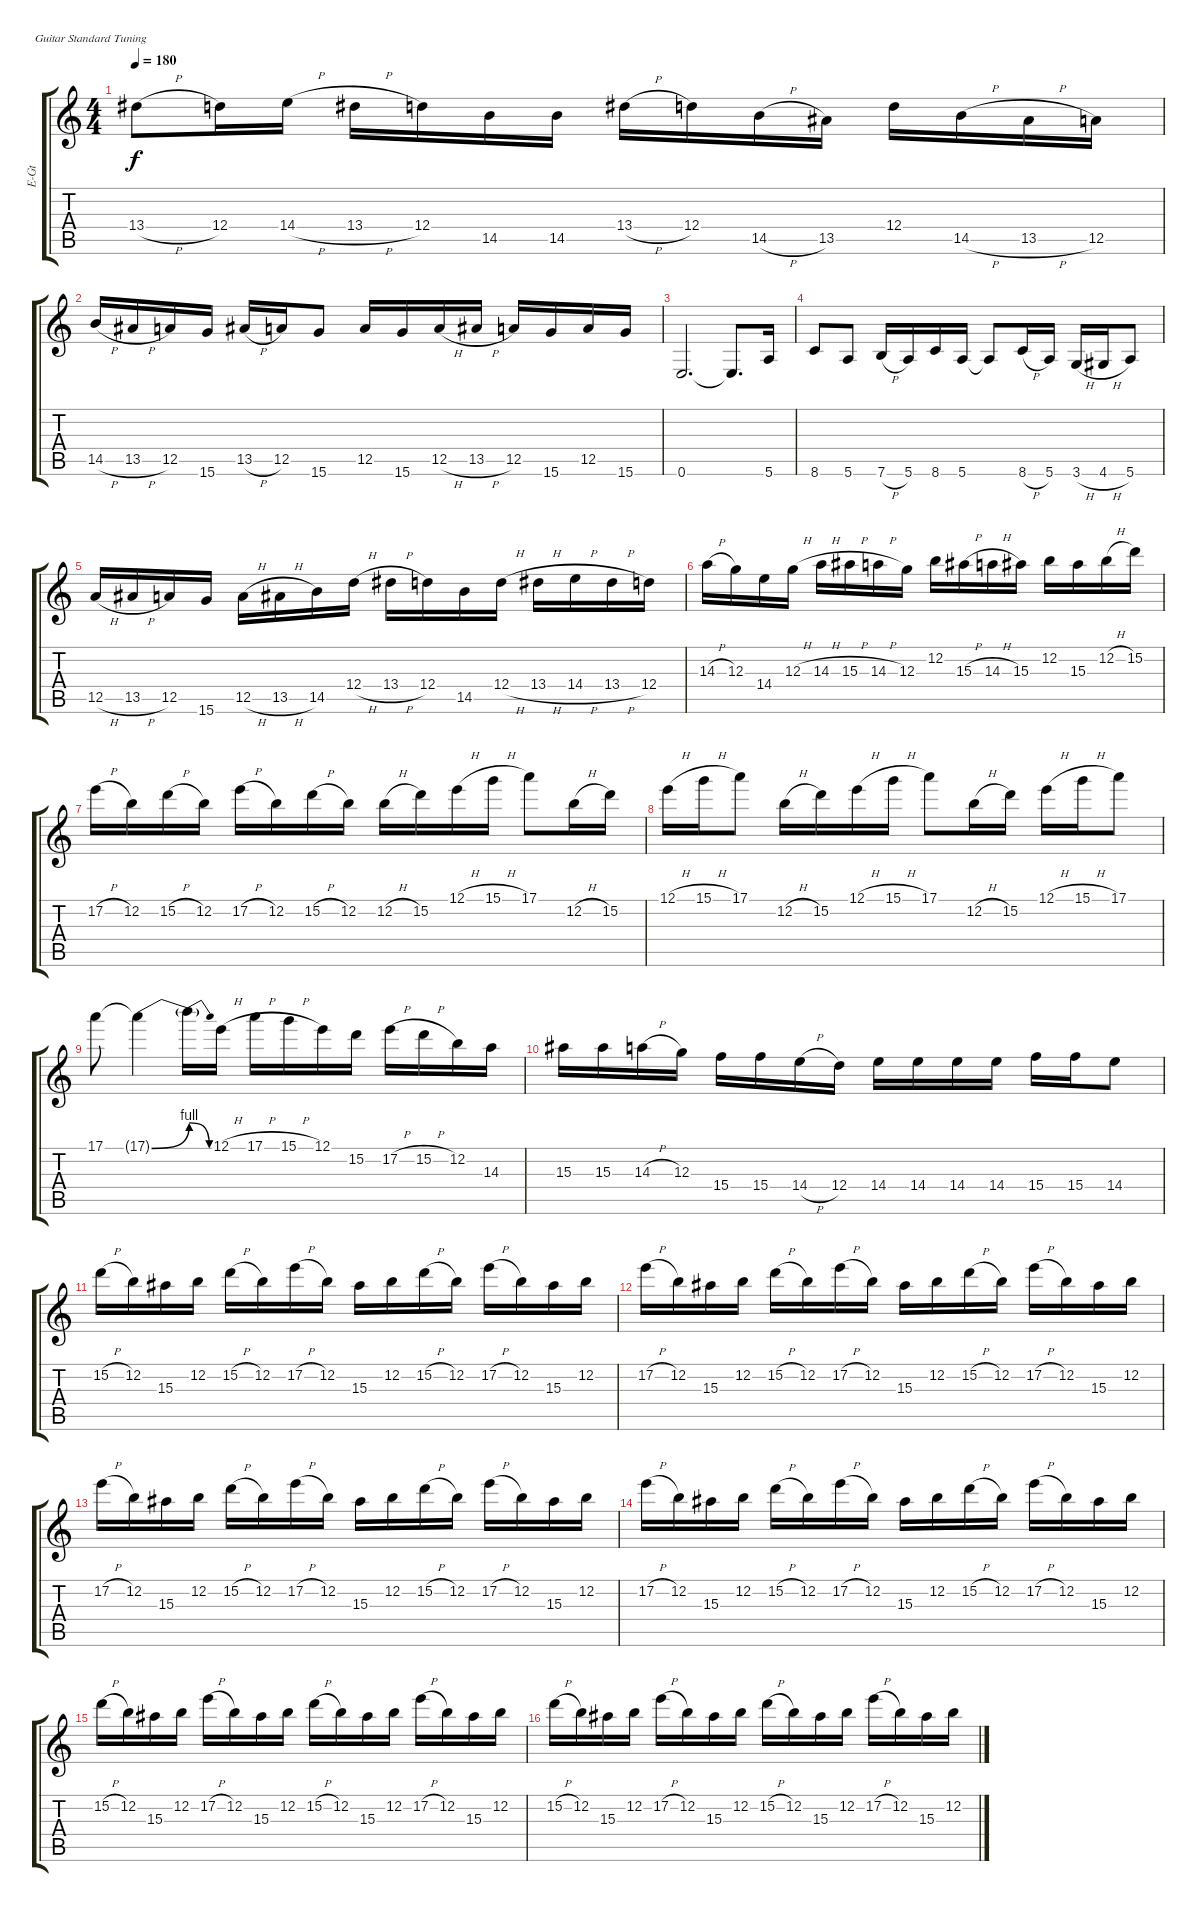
\bracketExtendMode groupsimilarinstruments
\track ("D. Mustaine" "E-Gt") {instrument distortionguitar}
\staff {score tabs}
\tuning (E4 B3 G3 D3 A2 E2)
\ts (4 4)
\tempo 180
\clef g2
\ks c
13.4{h acc #}.8{dy f beam Down} 12.4.16{beam Down} 14.4{h}.16{beam Down} 13.4{h acc #}.16{beam Down} 12.4.16{beam Down} 14.5.16{beam Down} 14.5.16{beam Down} 13.4{h acc #}.16{beam Down} 12.4.16{beam Down} 14.5{h}.16{beam Down} 13.5{acc #}.16{beam Down} 12.4.16{beam Down} 14.5{h}.16{beam Down} 13.5{h acc #}.16{beam Down} 12.5.16{beam Down} |
14.5{h}.16{beam Up} 13.5{h acc #}.16{beam Up} 12.5.16{beam Up} 15.6.16{beam Up} 13.5{h acc #}.16{beam Up} 12.5.16{beam Up} 15.6.8{beam Up} 12.5.16{beam Up} 15.6.16{beam Up} 12.5{h}.16{beam Up} 13.5{h acc #}.16{beam Up} 12.5.16{beam Up} 15.6.16{beam Up} 12.5.16{beam Up} 15.6.16{beam Up} |
0.6.2{d beam Up} 0.6{t}.8{d beam Up} 5.6.16{beam Up} |
8.6.8{beam Up} 5.6.8{beam Up} 7.6{h}.16{beam Up} 5.6.16{beam Up} 8.6.16{beam Up} 5.6.16{beam Up} 5.6{t}.8{beam Up} 8.6{h}.16{beam Up} 5.6.16{beam Up} 3.6{h}.16{beam Up} 4.6{h acc #}.16{beam Up} 5.6.8{beam Up} |
12.5{h}.16{beam Up} 13.5{h acc #}.16{beam Up} 12.5.16{beam Up} 15.6.16{beam Up} 12.5{h}.16{beam Down} 13.5{h acc #}.16{beam Down} 14.5.16{beam Down} 12.4{h}.16{beam Down} 13.4{h acc #}.16{beam Down} 12.4.16{beam Down} 14.5.16{beam Down} 12.4{h}.16{beam Down} 13.4{h acc #}.16{beam Down} 14.4{h}.16{beam Down} 13.4{h acc #}.16{beam Down} 12.4.16{beam Down} |
14.3{h}.16{beam Down} 12.3.16{beam Down} 14.4.16{beam Down} 12.3{h}.16{beam Down} 14.3{h}.16{beam Down} 15.3{h acc #}.16{beam Down} 14.3{h}.16{beam Down} 12.3.16{beam Down} 12.2.16{beam Down} 15.3{h acc #}.16{beam Down} 14.3{h}.16{beam Down} 15.3{acc #}.16{beam Down} 12.2.16{beam Down} 15.3{acc #}.16{beam Down} 12.2{h}.16{beam Down} 15.2.16{beam Down} |
17.2{h}.16{beam Down} 12.2.16{beam Down} 15.2{h}.16{beam Down} 12.2.16{beam Down} 17.2{h}.16{beam Down} 12.2.16{beam Down} 15.2{h}.16{beam Down} 12.2.16{beam Down} 12.2{h}.16{beam Down} 15.2.16{beam Down} 12.1{h}.16{beam Down} 15.1{h}.16{beam Down} 17.1.8{beam Down} 12.2{h}.16{beam Down} 15.2.16{beam Down} |
12.1{h}.16{beam Down} 15.1{h}.16{beam Down} 17.1.8{beam Down} 12.2{h}.16{beam Down} 15.2.16{beam Down} 12.1{h}.16{beam Down} 15.1{h}.16{beam Down} 17.1.8{beam Down} 12.2{h}.16{beam Down} 15.2.16{beam Down} 12.1{h}.16{beam Down} 15.1{h}.16{beam Down} 17.1.8{beam Down} |
17.1.8{beam Down} 17.1{be (bend 0 0 60 4) t}.4{beam Down} 17.1{be (release 0 4 60 0) t}.16{beam Down} 12.1{h}.16{beam Down} 17.1{h}.16{beam Down} 15.1{h}.16{beam Down} 12.1.16{beam Down} 15.2.16{beam Down} 17.2{h}.16{beam Down} 15.2{h}.16{beam Down} 12.2.16{beam Down} 14.3.16{beam Down} |
15.3{acc #}.16{beam Down} 15.3{acc #}.16{beam Down} 14.3{h}.16{beam Down} 12.3.16{beam Down} 15.4.16{beam Down} 15.4.16{beam Down} 14.4{h}.16{beam Down} 12.4.16{beam Down} 14.4.16{beam Down} 14.4.16{beam Down} 14.4.16{beam Down} 14.4.16{beam Down} 15.4.16{beam Down} 15.4.16{beam Down} 14.4.8{beam Down} |
15.2{h}.16{beam Down} 12.2.16{beam Down} 15.3{acc #}.16{beam Down} 12.2.16{beam Down} 15.2{h}.16{beam Down} 12.2.16{beam Down} 17.2{h}.16{beam Down} 12.2.16{beam Down} 15.3{acc #}.16{beam Down} 12.2.16{beam Down} 15.2{h}.16{beam Down} 12.2.16{beam Down} 17.2{h}.16{beam Down} 12.2.16{beam Down} 15.3{acc #}.16{beam Down} 12.2.16{beam Down} |
17.2{h}.16{beam Down} 12.2.16{beam Down} 15.3{acc #}.16{beam Down} 12.2.16{beam Down} 15.2{h}.16{beam Down} 12.2.16{beam Down} 17.2{h}.16{beam Down} 12.2.16{beam Down} 15.3{acc #}.16{beam Down} 12.2.16{beam Down} 15.2{h}.16{beam Down} 12.2.16{beam Down} 17.2{h}.16{beam Down} 12.2.16{beam Down} 15.3{acc #}.16{beam Down} 12.2.16{beam Down} |
17.2{h}.16{beam Down} 12.2.16{beam Down} 15.3{acc #}.16{beam Down} 12.2.16{beam Down} 15.2{h}.16{beam Down} 12.2.16{beam Down} 17.2{h}.16{beam Down} 12.2.16{beam Down} 15.3{acc #}.16{beam Down} 12.2.16{beam Down} 15.2{h}.16{beam Down} 12.2.16{beam Down} 17.2{h}.16{beam Down} 12.2.16{beam Down} 15.3{acc #}.16{beam Down} 12.2.16{beam Down} |
17.2{h}.16{beam Down} 12.2.16{beam Down} 15.3{acc #}.16{beam Down} 12.2.16{beam Down} 15.2{h}.16{beam Down} 12.2.16{beam Down} 17.2{h}.16{beam Down} 12.2.16{beam Down} 15.3{acc #}.16{beam Down} 12.2.16{beam Down} 15.2{h}.16{beam Down} 12.2.16{beam Down} 17.2{h}.16{beam Down} 12.2.16{beam Down} 15.3{acc #}.16{beam Down} 12.2.16{beam Down} |
15.2{h}.16{beam Down} 12.2.16{beam Down} 15.3{acc #}.16{beam Down} 12.2.16{beam Down} 17.2{h}.16{beam Down} 12.2.16{beam Down} 15.3{acc #}.16{beam Down} 12.2.16{beam Down} 15.2{h}.16{beam Down} 12.2.16{beam Down} 15.3{acc #}.16{beam Down} 12.2.16{beam Down} 17.2{h}.16{beam Down} 12.2.16{beam Down} 15.3{acc #}.16{beam Down} 12.2.16{beam Down} |
15.2{h}.16{beam Down} 12.2.16{beam Down} 15.3{acc #}.16{beam Down} 12.2.16{beam Down} 17.2{h}.16{beam Down} 12.2.16{beam Down} 15.3{acc #}.16{beam Down} 12.2.16{beam Down} 15.2{h}.16{beam Down} 12.2.16{beam Down} 15.3{acc #}.16{beam Down} 12.2.16{beam Down} 17.2{h}.16{beam Down} 12.2.16{beam Down} 15.3{acc #}.16{beam Down} 12.2.16{beam Down}
